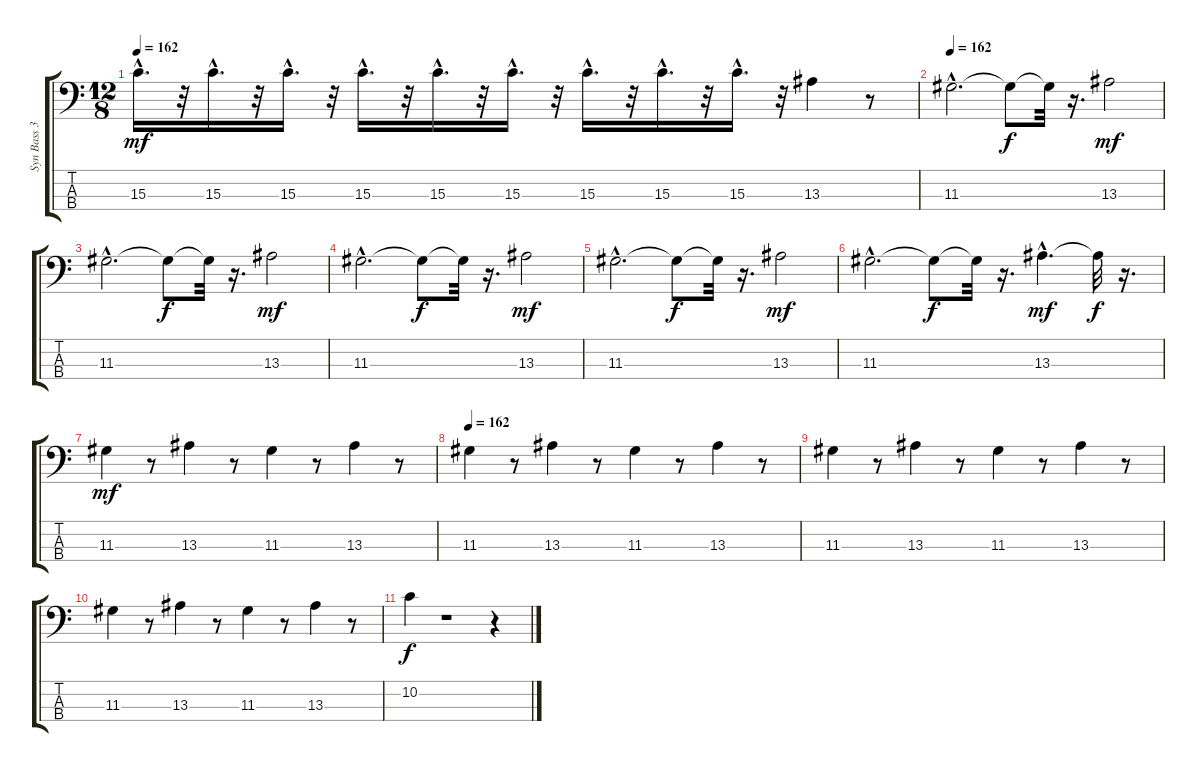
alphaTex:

\track ("Syn Bass 3" "Syn Bass 3") {instrument distortionguitar}
\staff {score tabs}
\tuning (G2 D2 A1 E1) {hide}
\ts (12 8)
\tempo 162
\clef f4
\ks c
15.3{hac}.16{d dy mf balance 14} r.32 15.3{hac}.16{d} r.32 15.3{hac}.16{d} r.32 15.3{hac}.16{d balance 2} r.32 15.3{hac}.16{d} r.32 15.3{hac}.16{d} r.32 15.3{hac}.16{d balance 14} r.32 15.3{hac}.16{d} r.32 15.3{hac}.16{d} r.32 13.3.4{balance 2} r.8 |
\tempo 162
11.3{hac}.2{d} 11.3{t}.8{dy f} 11.3{t}.32 r.16{d} 13.3.2{dy mf} |
11.3{hac}.2{d} 11.3{t}.8{dy f} 11.3{t}.32 r.16{d} 13.3.2{dy mf} |
11.3{hac}.2{d} 11.3{t}.8{dy f} 11.3{t}.32 r.16{d} 13.3.2{dy mf} |
11.3{hac}.2{d} 11.3{t}.8{dy f} 11.3{t}.32 r.16{d} 13.3.2{dy mf} |
11.3{hac}.2{d} 11.3{t}.8{dy f} 11.3{t}.32 r.16{d} 13.3{hac}.4{d dy mf} 13.3{t}.32{dy f} r.16{d} |
11.3.4{dy mf} r.8 13.3.4 r.8 11.3.4 r.8 13.3.4 r.8 |
\tempo 162
11.3.4 r.8 13.3.4 r.8 11.3.4 r.8 13.3.4 r.8 |
11.3.4{volume 12} r.8 13.3.4{volume 12} r.8 11.3.4{volume 12} r.8 13.3.4{volume 12} r.8 |
11.3.4{volume 11} r.8 13.3.4{volume 11} r.8 11.3.4{volume 11} r.8 13.3.4{volume 11} r.8 |
10.2.4{dy f volume 10} r.1 r.4
